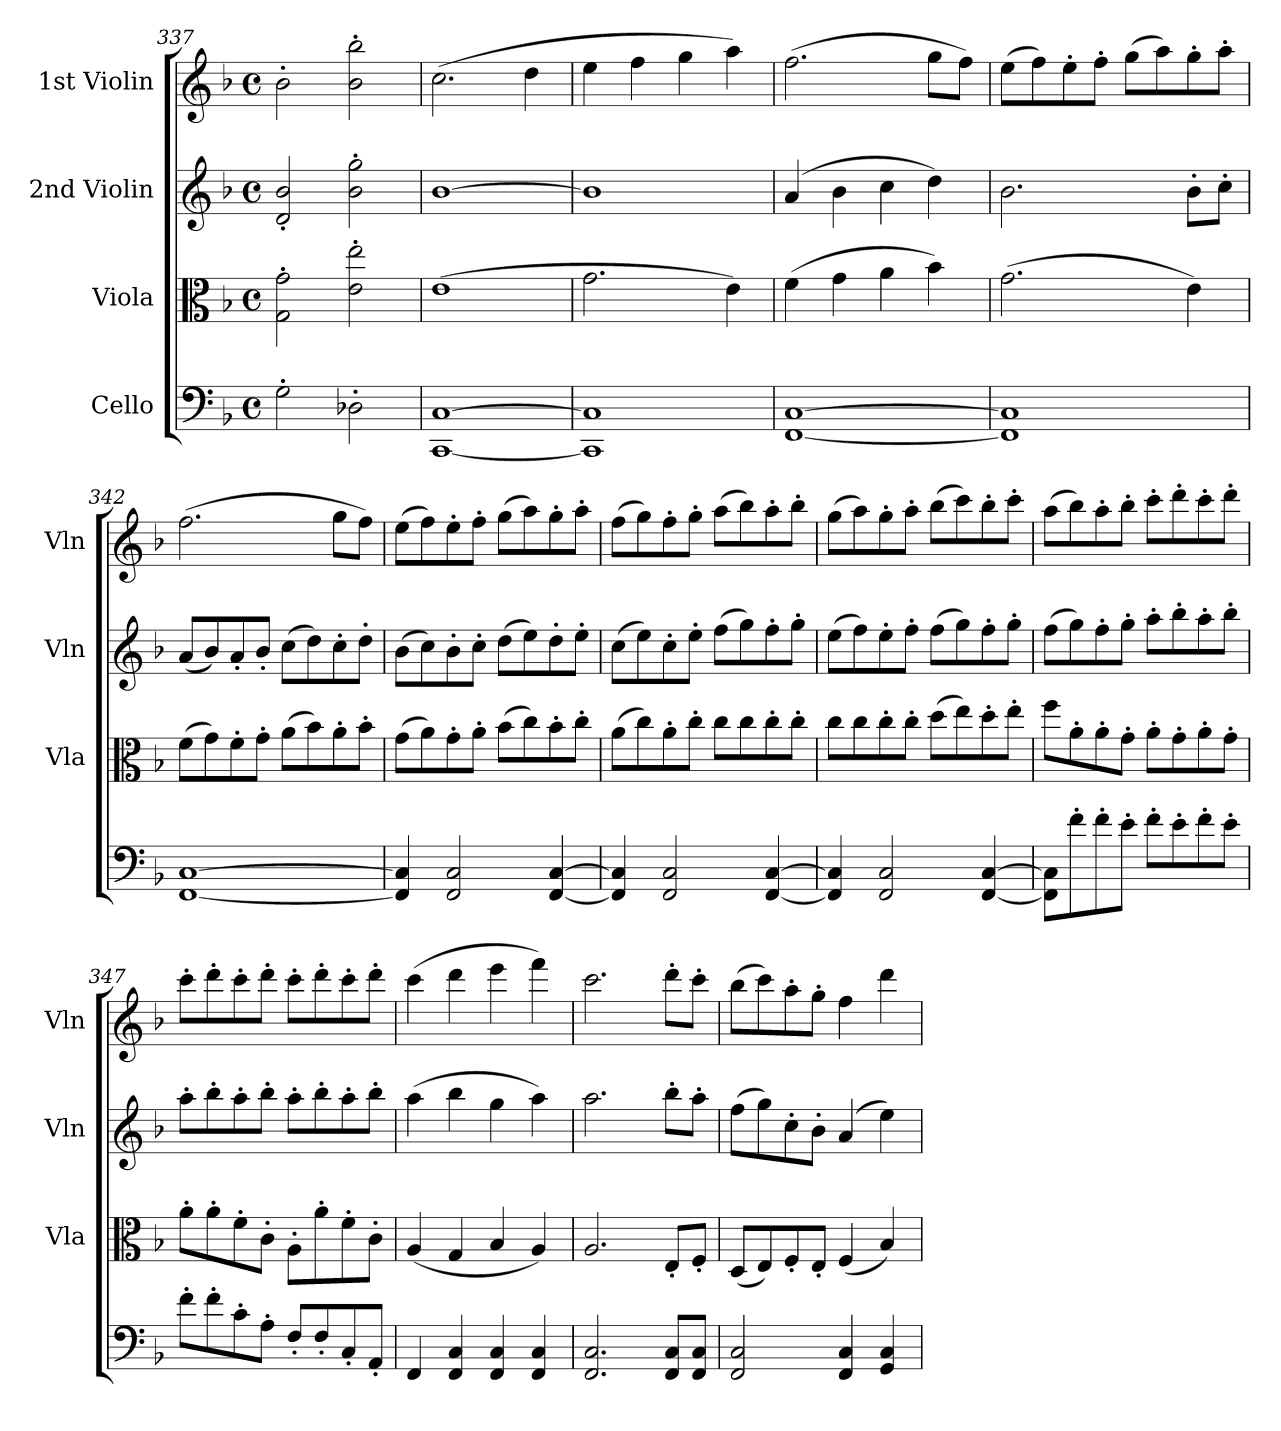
**kern	**kern	**kern	**kern
*part4	*part3	*part2	*part1
*staff4	*staff3	*staff2	*staff1
*I"Cello	*I"Viola	*I"2nd Violin	*I"1st Violin
*	*I'Vla	*I'Vln	*I'Vln
*clefF4	*clefC3	*clefG2	*clefG2
*k[b-]	*k[b-]	*k[b-]	*k[b-]
*F:	*F:	*F:	*F:
*M4/4	*M4/4	*M4/4	*M4/4
*met(c)	*met(c)	*met(c)	*met(c)
=337	=337	=337	=337
2G'	2G' 2g'	2d' 2b-'	2b-'
2D-X'	2e' 2ee'	2b-' 2gg'	2b-' 2bb-'
=338	=338	=338	=338
[1CC [1C	(1e	[1b-	(2.cc
.	.	.	4dd
=339	=339	=339	=339
1CC] 1C]	2.g	1b-]	4ee
.	.	.	4ff
.	.	.	4gg
.	4e)	.	4aa)
=340	=340	=340	=340
[1FF [1C	(4f	(4a	(2.ff
.	4g	4b-	.
.	4a	4cc	.
.	4b-)	4dd)	8ggL
.	.	.	8ffJ)
=341	=341	=341	=341
1FF] 1C]	(2.g	2.b-	(8eeL
.	.	.	8ff)
.	.	.	8ee'
.	.	.	8ff'J
.	.	.	(8ggL
.	.	.	8aa)
.	4e)	8b-'L	8gg'
.	.	8cc'J	8aa'J
=342	=342	=342	=342
[1FF [1C	(8fL	(8aL	(2.ff
.	8g)	8b-)	.
.	8f'	8a'	.
.	8g'J	8b-'J	.
.	(8aL	(8ccL	.
.	8b-)	8dd)	.
.	8a'	8cc'	8ggL
.	8b-'J	8dd'J	8ffJ)
=343	=343	=343	=343
4FF] 4C]	(8gL	(8b-L	(8eeL
.	8a)	8cc)	8ff)
2FF 2C	8g'	8b-'	8ee'
.	8a'J	8cc'J	8ff'J
.	(8b-L	(8ddL	(8ggL
.	8cc)	8ee)	8aa)
[4FF [4C	8b-'	8dd'	8gg'
.	8cc'J	8ee'J	8aa'J
=344	=344	=344	=344
4FF] 4C]	(8aL	(8ccL	(8ffL
.	8cc)	8ee)	8gg)
2FF 2C	8a'	8cc'	8ff'
.	8cc'J	8ee'J	8gg'J
.	8ccL	(8ffL	(8aaL
.	8cc	8gg)	8bb-)
[4FF [4C	8cc'	8ff'	8aa'
.	8cc'J	8gg'J	8bb-'J
=345	=345	=345	=345
4FF] 4C]	8ccL	(8eeL	(8ggL
.	8cc	8ff)	8aa)
2FF 2C	8cc'	8ee'	8gg'
.	8cc'J	8ff'J	8aa'J
.	(8ddL	(8ffL	(8bb-L
.	8ee)	8gg)	8ccc)
[4FF [4C	8dd'	8ff'	8bb-'
.	8ee'J	8gg'J	8ccc'J
=346	=346	=346	=346
8FF] 8C]L	8ffL	(8ffL	(8aaL
8f'	8a'	8gg)	8bb-)
8f'	8a'	8ff'	8aa'
8e'J	8g'J	8gg'J	8bb-'J
8f'L	8a'L	8aa'L	8ccc'L
8e'	8g'	8bb-'	8ddd'
8f'	8a'	8aa'	8ccc'
8e'J	8g'J	8bb-'J	8ddd'J
=347	=347	=347	=347
8f'L	8a'L	8aa'L	8ccc'L
8f'	8a'	8bb-'	8ddd'
8c'	8f'	8aa'	8ccc'
8A'J	8c'J	8bb-'J	8ddd'J
8F'L	8A'L	8aa'L	8ccc'L
8F'	8a'	8bb-'	8ddd'
8C'	8f'	8aa'	8ccc'
8AA'J	8c'J	8bb-'J	8ddd'J
=348	=348	=348	=348
4FF	(4A	(4aa	(4ccc
4FF 4C	4G	4bb-	4ddd
4FF 4C	4B-	4gg	4eee
4FF 4C	4A)	4aa)	4fff)
=349	=349	=349	=349
2.FF 2.C	2.A	2.aa	2.ccc
8FF 8CL	8E'L	8bb-'L	8ddd'L
8FF 8CJ	8F'J	8aa'J	8ccc'J
=350	=350	=350	=350
2FF 2C	(8DL	(8ffL	(8bb-L
.	8E)	8gg)	8ccc)
.	8F'	8cc'	8aa'
.	8E'J	8b-'J	8gg'J
4FF 4C	(4F	(4a	4ff
4GG 4C	4B-)	4ee)	4ddd
=	=	=	=
*-	*-	*-	*-
